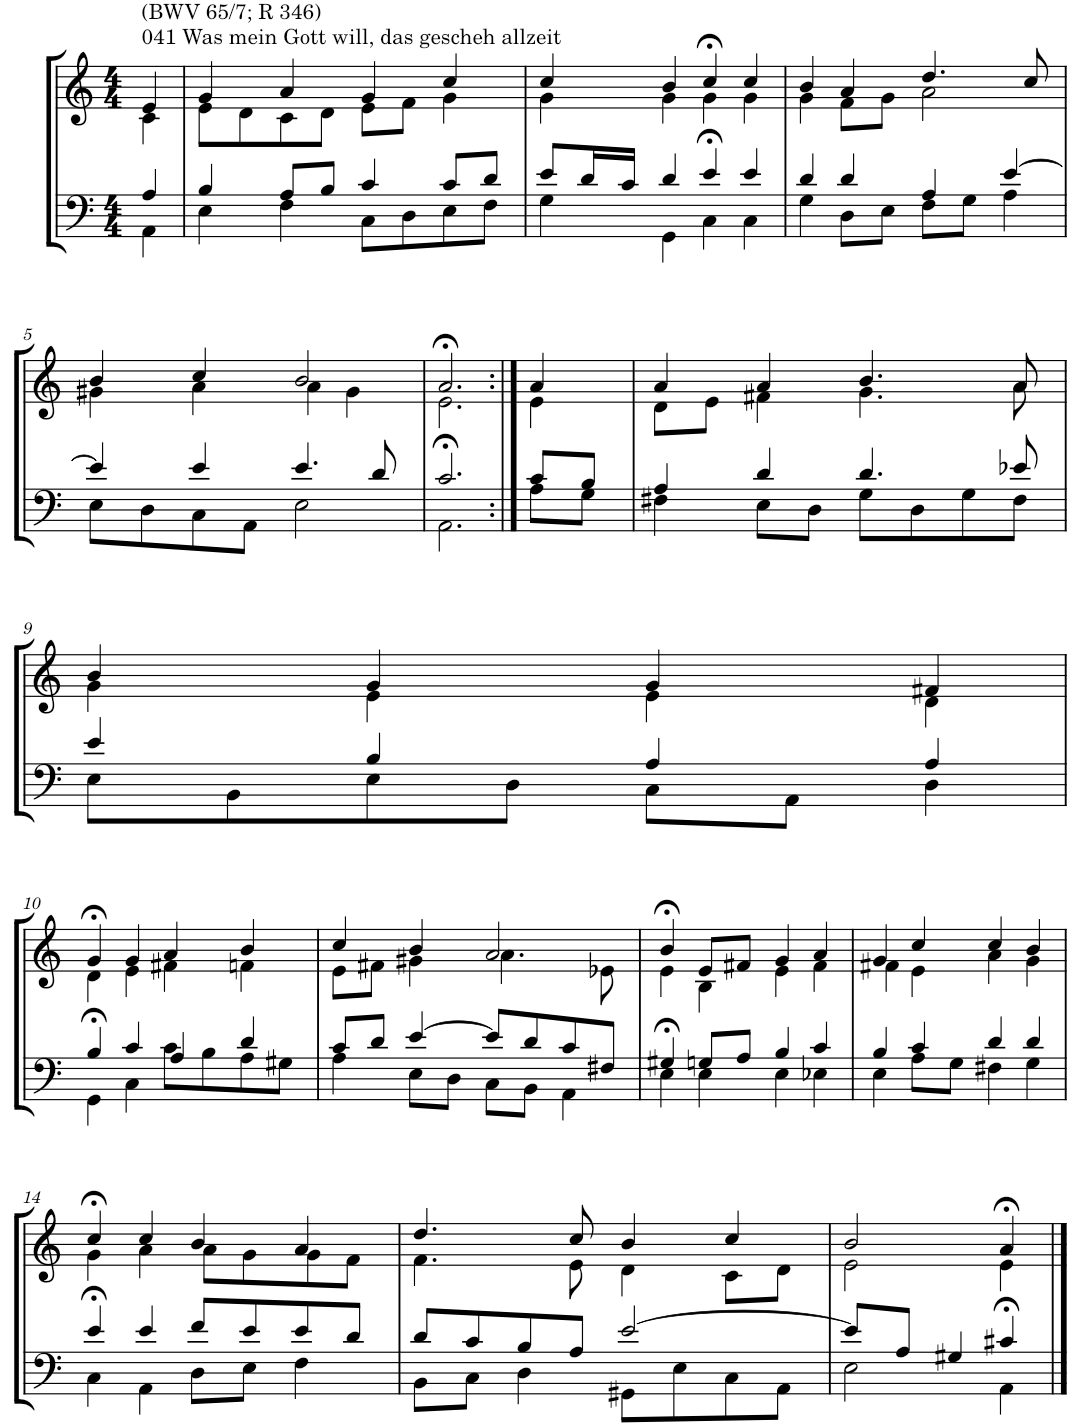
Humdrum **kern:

**kern	**kern
*part2	*part1
*staff2	*staff1
*I"Tenor/Baß	*I"Sopran/Alt
*clefF4	*clefG2
*k[]	*k[]
*M4/4	*M4/4
=1	=1
*^	*^
!	!	!LO:TX:a:t=041 Was mein Gott will, das gescheh allzeit	!
!	!	!LO:TX:a:t=(BWV 65/7; R 346)	!
4A/	4AA\	4e/	4c\
=2	=2	=2	=2
4B/	4E\	4g/	8e\L
.	.	.	8d\
8A/L	4F\	4a/	8c\
8B/J	.	.	8d\J
4c/	8C\L	4g/	8e\L
.	8D\	.	8f\J
8c/L	8E\	4cc/	4g\
8d/J	8F\J	.	.
=3	=3	=3	=3
8e/L	4G\	4cc/	4g\
16d/L	.	.	.
16c/JJ	.	.	.
4d/	4GG\	4b/	4g\
4e/	4C>\	4cc>/	4g\
4e/	4C\	4cc/	4g\
=4	=4	=4	=4
4d/	4G\	4b/	4g\
4d/	8D\L	4a/	8f\L
.	8E\J	.	8g\J
4A/	8F\L	4.dd/	2a\
.	8G\J	.	.
[4e/	4A\	.	.
.	.	8cc/	.
!!LO:LB:g=z	!!
=5	=5	=5	=5
4e/]	8E\L	4b/	4g#X\
.	8D\	.	.
4e/	8C\	4cc/	4a\
.	8AA\J	.	.
4.e/	2E\	2b/	4a\
.	.	.	4g#\
8d/	.	.	.
=6	=6	=6	=6
2.c/	2.AA>\	2.a>/	2.e\
=7:|!	=7:|!	=7:|!	=7:|!
8c/L	8A\L	4a/	4e\
8B/J	8G\J	.	.
=8	=8	=8	=8
4A/	4F#X\	4a/	8d\L
.	.	.	8e\J
4d/	8E\L	4a/	4f#X\
.	8D\J	.	.
4.d/	8G\L	4.b/	4.g\
.	8D\	.	.
.	8G\	.	.
8e-X/	8F#\J	8a/	8a\
!!LO:LB:g=z	!!
=9	=9	=9	=9
4e/	8E\L	4b/	4g\
.	8BB\	.	.
4B/	8E\	4g/	4e\
.	8D\J	.	.
4A/	8C\L	4g/	4e\
.	8AA\J	.	.
4A/	4D\	4f#X/	4d\
!!LO:LB:g=z	!!
=10	=10	=10	=10
4B/	4GG>\	4g>/	4d\
4c/	4C\	4g/	4e\
4A/	8c\L	4a/	4f#X\
.	8B\	.	.
4d/	8A\	4b/	4fn\
.	8G#X\J	.	.
=11	=11	=11	=11
8c/L	4A\	4cc/	8e\L
8d/J	.	.	8f#X\J
[4e/	8E\L	4b/	4g#X\
.	8D\J	.	.
8e/L]	8C\L	2a/	4.a\
8d/	8BB\J	.	.
8c/	4AA\	.	.
8F#X/J	.	.	8e-X\
=12	=12	=12	=12
4G#X/	4E>\	4b>/	4e\
8Gn/L	4E\	8e/L	4B\
8A/J	.	8f#X/J	.
4B/	4E\	4g/	4e\
4c/	4E-X\	4a/	4f#\
=13	=13	=13	=13
4B/	4E\	4g/	4f#X\
4c/	8A\L	4cc/	4e\
.	8G\J	.	.
4d/	4F#X\	4cc/	4a\
4d/	4G\	4b/	4g\
!!LO:LB:g=z	!!
=14	=14	=14	=14
4e/	4C>\	4cc>/	4g\
4e/	4AA\	4cc/	4a\
8f/L	8D\L	4b/	8a\L
8e/	8E\J	.	8g\
8e/	4F\	4a/	8g\
8d/J	.	.	8f\J
=15	=15	=15	=15
8d/L	8BB\L	4.dd/	4.f\
8c/	8C\J	.	.
8B/	4D\	.	.
8A/J	.	8cc/	8e\
[2e/	8GG#X\L	4b/	4d\
.	8E\	.	.
.	8C\	4cc/	8c\L
.	8AA\J	.	8d\J
=16	=16	=16	=16
8e/L]	2E\	2b/	2e\
8A/J	.	.	.
4G#X/	.	.	.
4c#X/	4AA>\	4a>/	4e\
*v	*v	*	*
*	*v	*v
==	==
*-	*-
